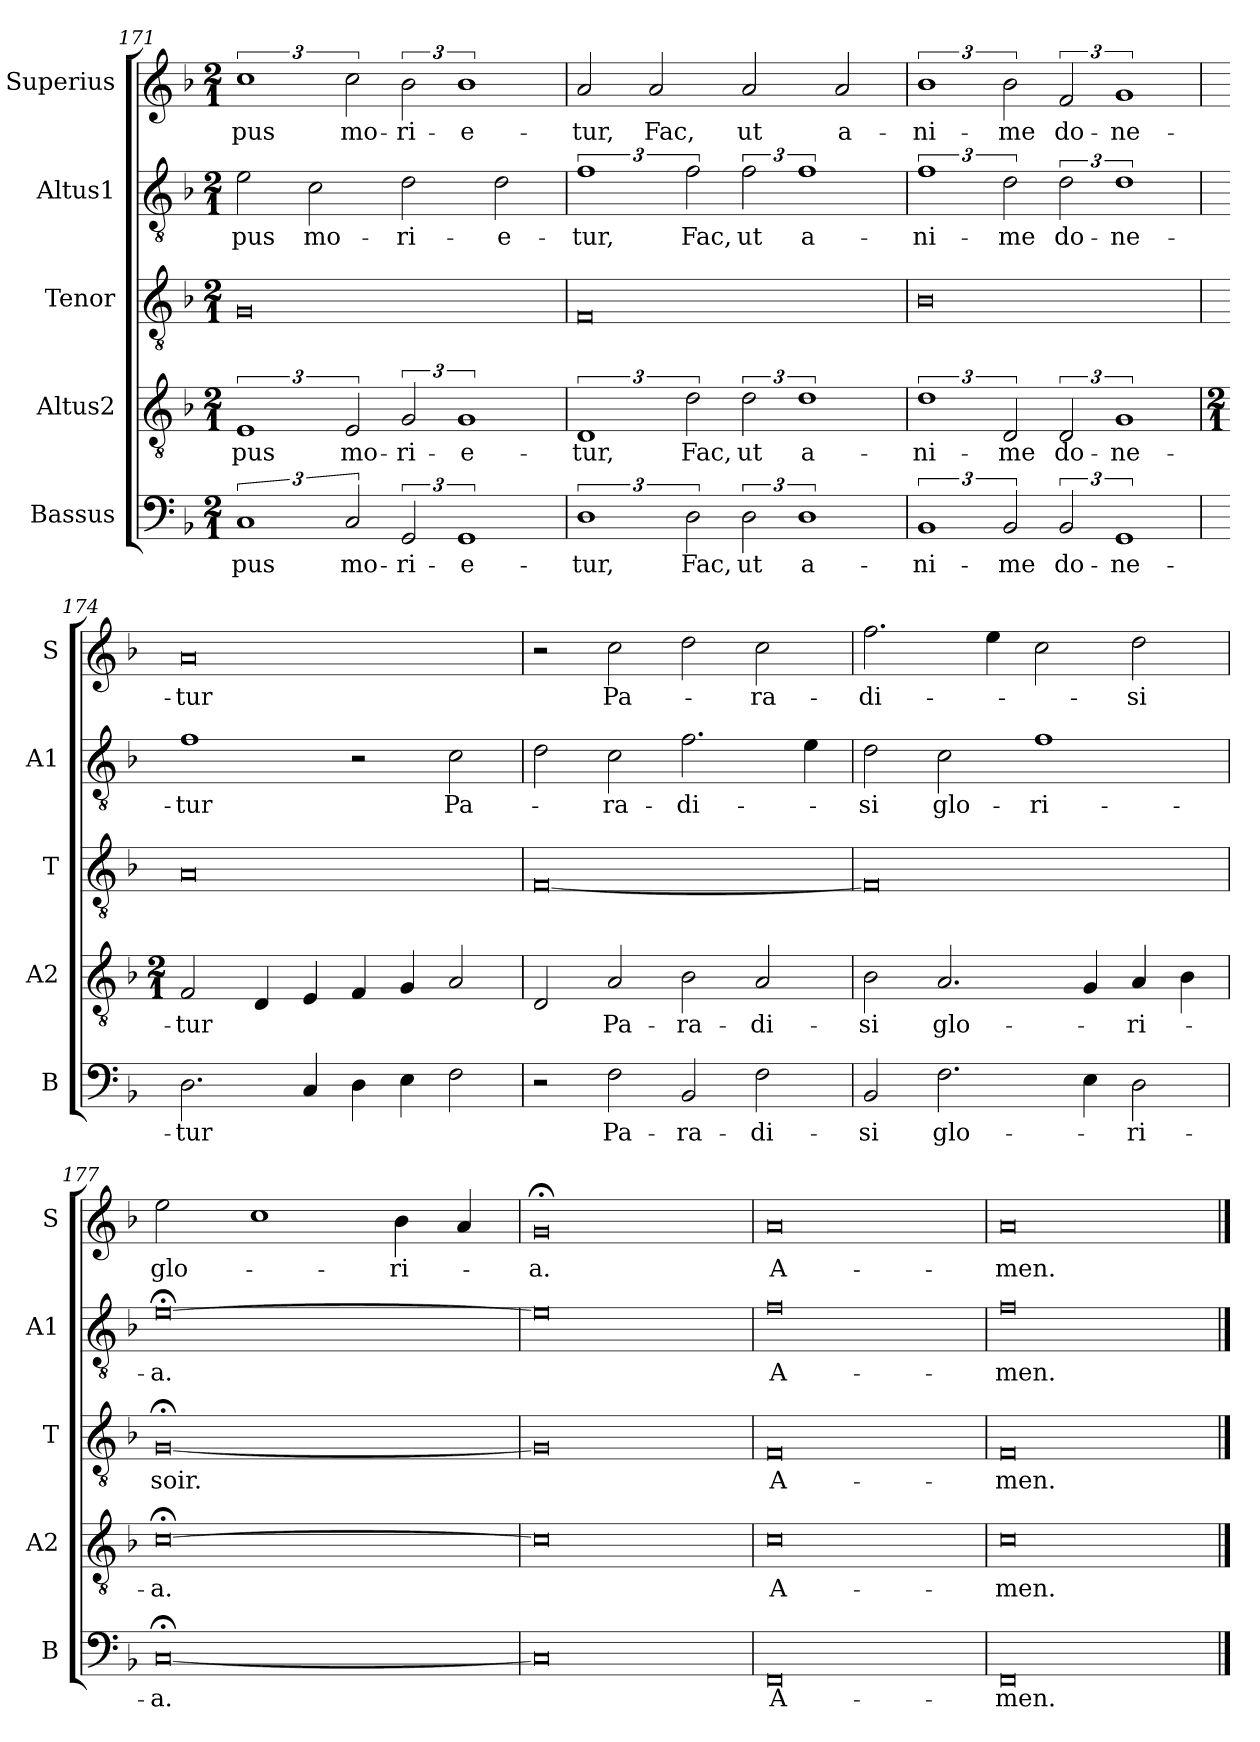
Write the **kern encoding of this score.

**kern	**text	**kern	**text	**kern	**text	**kern	**text	**kern	**text
*part5	*part5	*part4	*part4	*part3	*part3	*part2	*part2	*part1	*part1
*staff5	*staff5	*staff4	*staff4	*staff3	*staff3	*staff2	*staff2	*staff1	*staff1
*I"Bassus	*	*I"Altus2	*	*I"Tenor	*	*I"Altus1	*	*I"Superius	*
*I'B	*	*I'A2	*	*I'T	*	*I'A1	*	*I'S	*
*clefF4	*	*clefGv2	*	*clefGv2	*	*clefGv2	*	*clefG2	*
*k[b-]	*	*k[b-]	*	*k[b-]	*	*k[b-]	*	*k[b-]	*
*M2/1	*	*M2/1	*	*M2/1	*	*M2/1	*	*M2/1	*
=171	=171	=171	=171	=171	=171	=171	=171	=171	=171
3%2C	-pus	3%2E	-pus	0G	.	2e\	-pus	3%2cc	-pus
.	.	.	.	.	.	2c\	mo-	.	.
3C/	mo-	3E/	mo-	.	.	.	.	3cc\	mo-
3GG/	-ri-	3G/	-ri-	.	.	2d\	-ri-	3b-\	-ri-
3%2GG	-e-	3%2G	-e-	.	.	.	.	3%2b-	-e-
.	.	.	.	.	.	2d\	-e-	.	.
=172	=172	=172	=172	=172	=172	=172	=172	=172	=172
3%2D	-tur,	3%2D	-tur,	0F	.	3%2f	-tur,	2a/	-tur,
.	.	.	.	.	.	.	.	2a/	Fac,
3D\	Fac,	3d\	Fac,	.	.	3f\	Fac,	.	.
3D\	ut	3d\	ut	.	.	3f\	ut	2a/	ut
3%2D	a-	3%2d	a-	.	.	3%2f	a-	.	.
.	.	.	.	.	.	.	.	2a/	a-
=173	=173	=173	=173	=173	=173	=173	=173	=173	=173
3%2BB-	-ni-	3%2d	-ni-	0B-	.	3%2f	-ni-	3%2b-	-ni-
3BB-/	-me	3D/	-me	.	.	3d\	-me	3b-\	-me
3BB-/	do-	3D/	do-	.	.	3d\	do-	3f/	do-
3%2GG	-ne-	3%2G	-ne-	.	.	3%2d	-ne-	3%2g	-ne-
=174	=174	=174	=174	=174	=174	=174	=174	=174	=174
*	*	*M2/1	*	*	*	*	*	*	*
2.D\	-tur	2F/	-tur	0A	.	1f	-tur	0a	-tur
.	.	4D/	.	.	.	.	.	.	.
4C/	.	4E/	.	.	.	.	.	.	.
4D\	.	4F/	.	.	.	2r	.	.	.
4E\	.	4G/	.	.	.	.	.	.	.
2F\	.	2A/	.	.	.	2c\	Pa-	.	.
=175	=175	=175	=175	=175	=175	=175	=175	=175	=175
2r	.	2D/	.	[0F	.	2d\	.	2r	.
2F\	Pa-	2A/	Pa-	.	.	2c\	-ra-	2cc\	Pa-
2BB-/	-ra-	2B-\	-ra-	.	.	2.f\	-di-	2dd\	.
2F\	-di-	2A/	-di-	.	.	.	.	2cc\	-ra-
.	.	.	.	.	.	4e\	.	.	.
=176	=176	=176	=176	=176	=176	=176	=176	=176	=176
2BB-/	-si	2B-\	-si	0F]	.	2d\	-si	2.ff\	-di-
2.F\	glo-	2.A/	glo-	.	.	2c\	glo-	.	.
.	.	.	.	.	.	.	.	4ee\	.
.	.	.	.	.	.	1f	-ri-	2cc\	.
4E\	.	4G/	.	.	.	.	.	.	.
2D\	-ri-	4A/	-ri-	.	.	.	.	2dd\	-si
.	.	4B-\	.	.	.	.	.	.	.
=177	=177	=177	=177	=177	=177	=177	=177	=177	=177
[0C;<	-a.	[0c;<	-a.	[0G;<	soir.	[0e;<	-a.	2ee\	glo-
.	.	.	.	.	.	.	.	1cc	.
.	.	.	.	.	.	.	.	4b-\	-ri-
.	.	.	.	.	.	.	.	4a/	.
=178	=178	=178	=178	=178	=178	=178	=178	=178	=178
0C]	.	0c]	.	0G]	.	0e]	.	0g;<	-a.
=179	=179	=179	=179	=179	=179	=179	=179	=179	=179
0FF	A-	0c	A-	0F	A-	0f	A-	0a	A-
=180	=180	=180	=180	=180	=180	=180	=180	=180	=180
0FF	-men.	0c	-men.	0F	-men.	0f	-men.	0a	-men.
==	==	==	==	==	==	==	==	==	==
*-	*-	*-	*-	*-	*-	*-	*-	*-	*-
